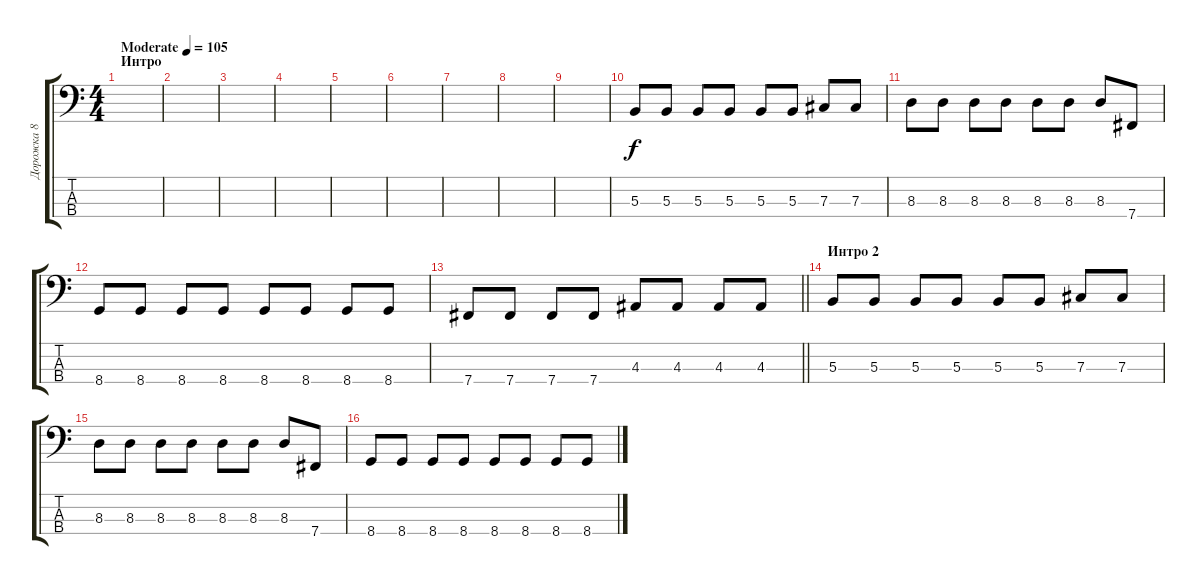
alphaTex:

\track ("Дорожка 8" "Дорожка 8") {instrument electricbasspick}
\staff {score tabs}
\tuning (E2 B1 Gb1 B0) {hide}
\ts (4 4)
\section ("" "Интро")
\tempo (105 "Moderate")
\clef f4
\ks c
|
|
|
|
|
|
|
|
|
5.3.8 5.3.8 5.3.8 5.3.8 5.3.8 5.3.8 7.3.8 7.3.8 |
8.3.8 8.3.8 8.3.8 8.3.8 8.3.8 8.3.8 8.3.8 7.4.8 |
8.4.8 8.4.8 8.4.8 8.4.8 8.4.8 8.4.8 8.4.8 8.4.8 |
\barLineRight lightlight
7.4.8 7.4.8 7.4.8 7.4.8 4.3.8 4.3.8 4.3.8 4.3.8 |
\section ("" "Интро 2")
5.3.8 5.3.8 5.3.8 5.3.8 5.3.8 5.3.8 7.3.8 7.3.8 |
8.3.8 8.3.8 8.3.8 8.3.8 8.3.8 8.3.8 8.3.8 7.4.8 |
8.4.8 8.4.8 8.4.8 8.4.8 8.4.8 8.4.8 8.4.8 8.4.8
